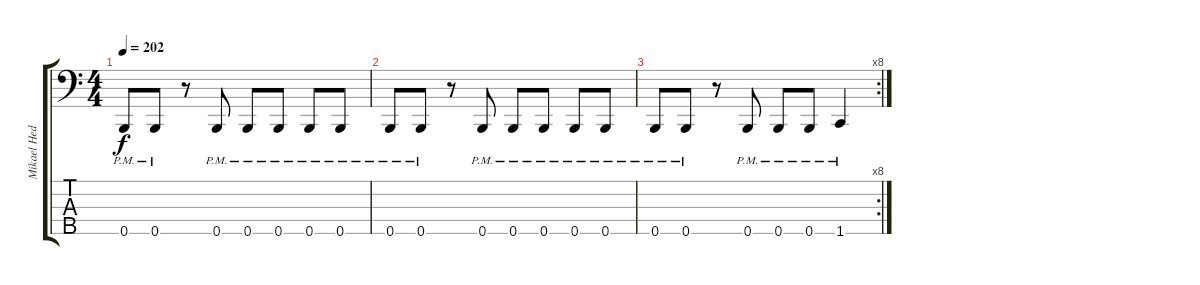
\track ("Mikael Hedlund" "Mikael Hed") {instrument electricbasspick}
\staff {score tabs}
\tuning (G2 D2 A1 E1 B0) {hide}
\ts (4 4)
\tempo 202
\clef f4
\ks c
0.5{pm}.8{dy f} 0.5{pm}.8 r.8 0.5{pm}.8 0.5{pm}.8 0.5{pm}.8 0.5{pm}.8 0.5{pm}.8 |
0.5{pm}.8 0.5{pm}.8 r.8 0.5{pm}.8 0.5{pm}.8 0.5{pm}.8 0.5{pm}.8 0.5{pm}.8 |
\rc 8
0.5{pm}.8 0.5{pm}.8 r.8 0.5{pm}.8 0.5{pm}.8 0.5{pm}.8 1.5{pm}.4
